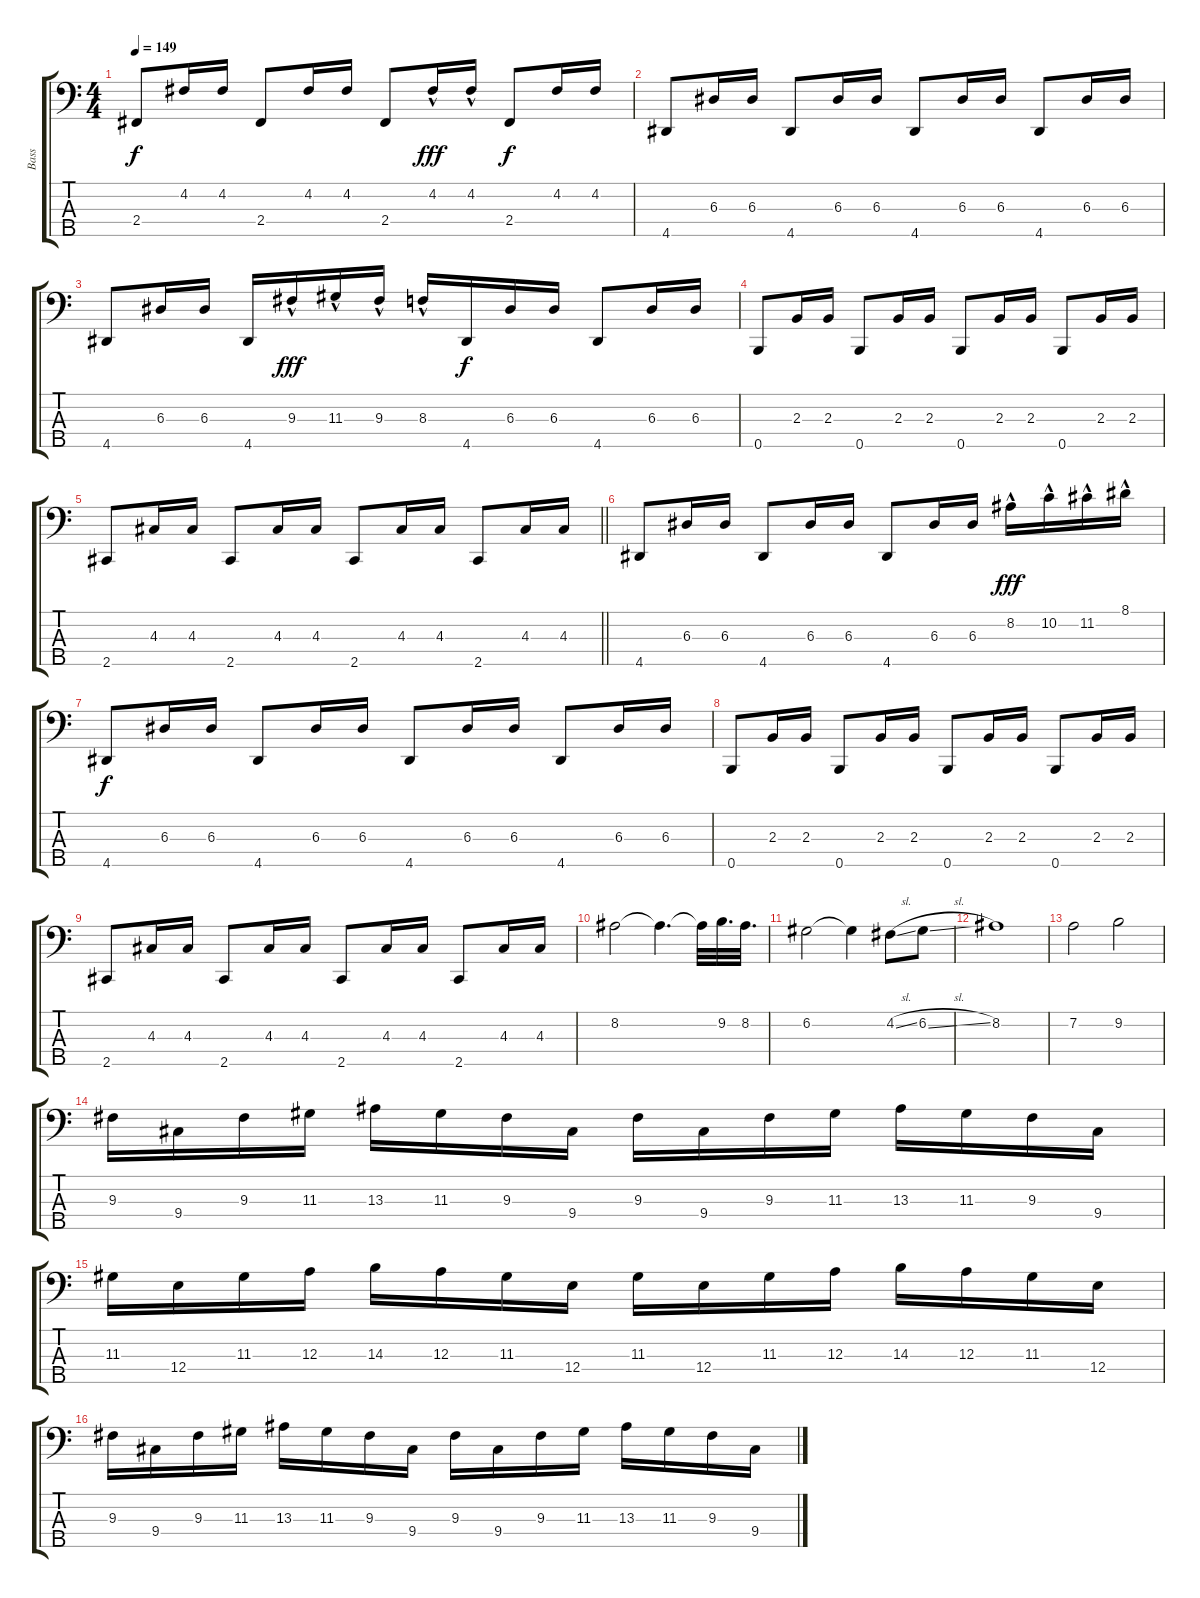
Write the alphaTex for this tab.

\track ("Bass" "Bass") {instrument electricbasspick}
\staff {score tabs}
\tuning (G2 D2 A1 E1 B0) {hide}
\ts (4 4)
\tempo 149
\clef f4
\ks c
2.4.8{dy f} 4.2.16 4.2.16 2.4.8 4.2.16 4.2.16 2.4.8 4.2{hac}.16{dy fff} 4.2{hac}.16 2.4.8{dy f} 4.2.16 4.2.16 |
4.5.8 6.3.16 6.3.16 4.5.8 6.3.16 6.3.16 4.5.8 6.3.16 6.3.16 4.5.8 6.3.16 6.3.16 |
4.5.8 6.3.16 6.3.16 4.5.16 9.3{hac}.16{dy fff} 11.3{hac}.16 9.3{hac}.16 8.3{hac}.16 4.5.16{dy f} 6.3.16 6.3.16 4.5.8 6.3.16 6.3.16 |
0.5.8 2.3.16 2.3.16 0.5.8 2.3.16 2.3.16 0.5.8 2.3.16 2.3.16 0.5.8 2.3.16 2.3.16 |
\barLineRight lightlight
2.5.8 4.3.16 4.3.16 2.5.8 4.3.16 4.3.16 2.5.8 4.3.16 4.3.16 2.5.8 4.3.16 4.3.16 |
4.5.8 6.3.16 6.3.16 4.5.8 6.3.16 6.3.16 4.5.8 6.3.16 6.3.16 8.2{hac}.16{dy fff} 10.2{hac}.16 11.2{hac}.16 8.1{hac}.16 |
4.5.8{dy f} 6.3.16 6.3.16 4.5.8 6.3.16 6.3.16 4.5.8 6.3.16 6.3.16 4.5.8 6.3.16 6.3.16 |
0.5.8 2.3.16 2.3.16 0.5.8 2.3.16 2.3.16 0.5.8 2.3.16 2.3.16 0.5.8 2.3.16 2.3.16 |
2.5.8 4.3.16 4.3.16 2.5.8 4.3.16 4.3.16 2.5.8 4.3.16 4.3.16 2.5.8 4.3.16 4.3.16 |
8.2.2 8.2{t}.4{d} 8.2{t}.32 9.2.32{d} 8.2.32{d} |
6.2.2 6.2{t}.4 4.2{sl}.8 6.2{sl}.8 |
8.2.1 |
7.2.2 9.2.2 |
9.3.16 9.4.16 9.3.16 11.3.16 13.3.16 11.3.16 9.3.16 9.4.16 9.3.16 9.4.16 9.3.16 11.3.16 13.3.16 11.3.16 9.3.16 9.4.16 |
11.3.16 12.4.16 11.3.16 12.3.16 14.3.16 12.3.16 11.3.16 12.4.16 11.3.16 12.4.16 11.3.16 12.3.16 14.3.16 12.3.16 11.3.16 12.4.16 |
9.3.16 9.4.16 9.3.16 11.3.16 13.3.16 11.3.16 9.3.16 9.4.16 9.3.16 9.4.16 9.3.16 11.3.16 13.3.16 11.3.16 9.3.16 9.4.16
